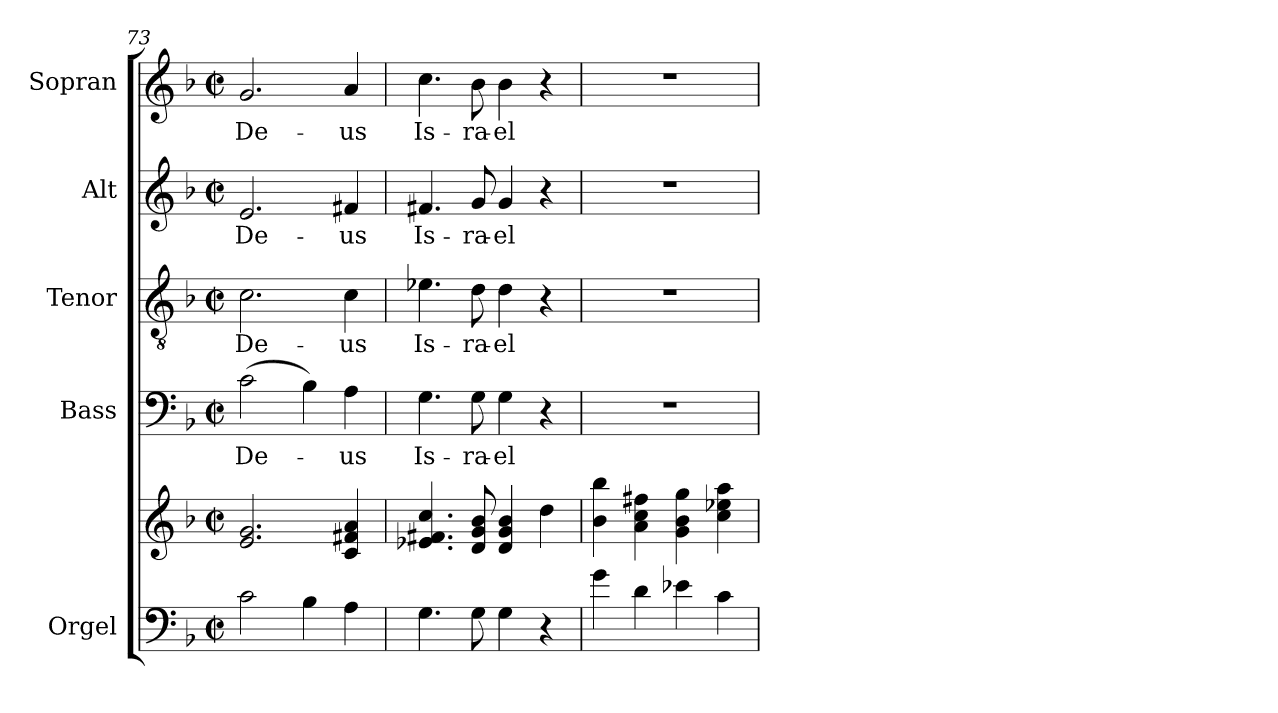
**kern	**kern	**kern	**text	**kern	**text	**kern	**text	**kern	**text
*part5	*part5	*part4	*part4	*part3	*part3	*part2	*part2	*part1	*part1
*staff6	*staff5	*staff4	*staff4	*staff3	*staff3	*staff2	*staff2	*staff1	*staff1
*I"Orgel	*	*I"Bass	*	*I"Tenor	*	*I"Alt	*	*I"Sopran	*
*I'Org.	*	*I'B.	*	*I'T.	*	*I'A.	*	*I'S.	*
*clefF4	*clefG2	*clefF4	*	*clefGv2	*	*clefG2	*	*clefG2	*
*k[b-]	*k[b-]	*k[b-]	*	*k[b-]	*	*k[b-]	*	*k[b-]	*
*F:	*F:	*F:	*	*F:	*	*F:	*	*F:	*
*M2/2	*M2/2	*M2/2	*	*M2/2	*	*M2/2	*	*M2/2	*
*met(c|)	*met(c|)	*met(c|)	*	*met(c|)	*	*met(c|)	*	*met(c|)	*
=73	=73	=73	=73	=73	=73	=73	=73	=73	=73
!	!	!	!LO:LY:b	!	!LO:LY:b	!	!LO:LY:b	!	!LO:LY:b
2c\	2.e/ 2.g/	(>2c\	De-	2.c\	De-	2.e/	De-	2.g/	De-
4B-\	.	4B-\)	.	.	.	.	.	.	.
!	!	!	!LO:LY:b	!	!LO:LY:b	!	!LO:LY:b	!	!LO:LY:b
4A\	4c/ 4f#X/ 4a/	4A\	-us	4c\	-us	4f#X/	-us	4a/	-us
=74	=74	=74	=74	=74	=74	=74	=74	=74	=74
!	!	!	!LO:LY:b	!	!LO:LY:b	!	!LO:LY:b	!	!LO:LY:b
4.G\	4.e-X/ 4.f#X/ 4.cc/	4.G\	Is-	4.e-X\	Is-	4.f#X/	Is-	4.cc\	Is-
!	!	!	!LO:LY:b	!	!LO:LY:b	!	!LO:LY:b	!	!LO:LY:b
8G\	8d/ 8g/ 8b-/	8G\	-ra-	8d\	-ra-	8g/	-ra-	8b-\	-ra-
!	!	!	!LO:LY:b	!	!LO:LY:b	!	!LO:LY:b	!	!LO:LY:b
4G\	4d/ 4g/ 4b-/	4G\	-el	4d\	-el	4g/	-el	4b-\	-el
4r	4dd\	4r	.	4r	.	4r	.	4r	.
!!LO:LB:g=z
=75	=75	=75	=75	=75	=75	=75	=75	=75	=75
4g\	4b-\ 4bb-\	1r	.	1r	.	1r	.	1r	.
4d\	4a\ 4cc\ 4ff#X\	.	.	.	.	.	.	.	.
4e-X\	4g\ 4b-\ 4gg\	.	.	.	.	.	.	.	.
4c\	4cc\ 4ee-X\ 4aa\	.	.	.	.	.	.	.	.
=	=	=	=	=	=	=	=	=	=
*-	*-	*-	*-	*-	*-	*-	*-	*-	*-
